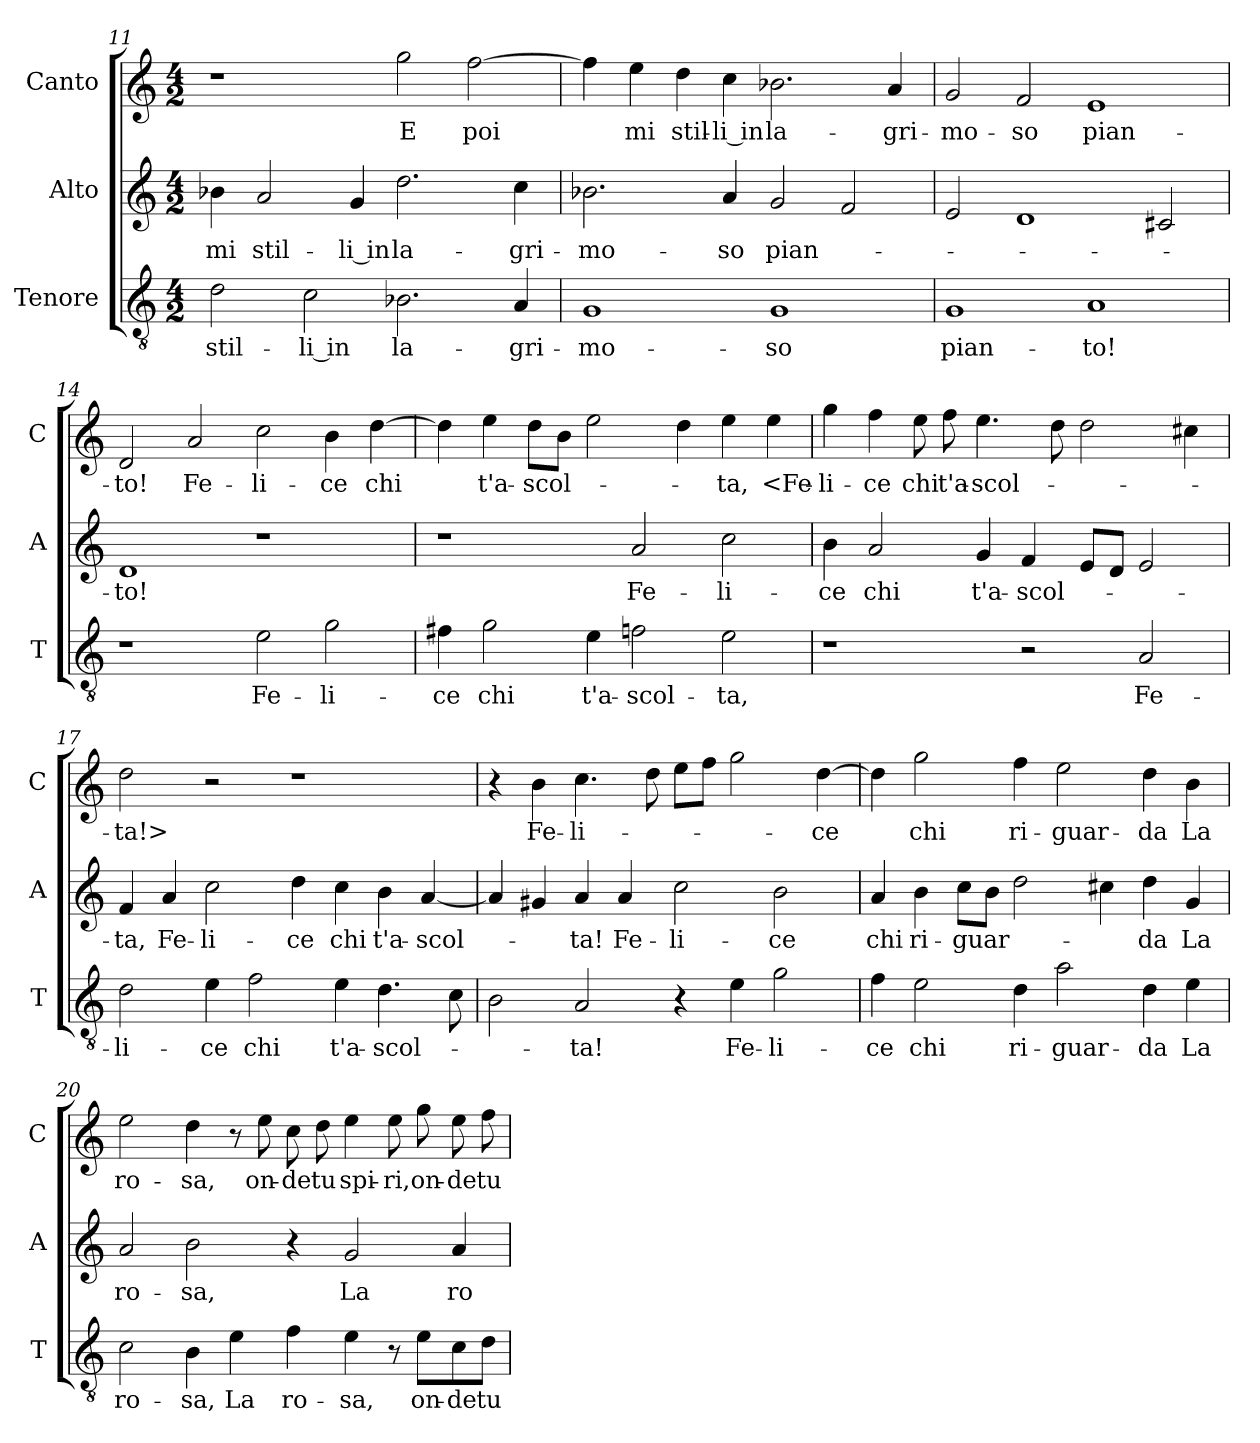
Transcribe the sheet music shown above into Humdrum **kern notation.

**kern	**text	**kern	**text	**kern	**text
*part3	*part3	*part2	*part2	*part1	*part1
*staff3	*staff3	*staff2	*staff2	*staff1	*staff1
*I"Tenore	*	*I"Alto	*	*I"Canto	*
*I'T	*	*I'A	*	*I'C	*
*clefGv2	*	*clefG2	*	*clefG2	*
*k[]	*	*k[]	*	*k[]	*
*C:	*	*C:	*	*C:	*
*M4/2	*	*M4/2	*	*M4/2	*
=11	=11	=11	=11	=11	=11
2d	stil-	4b-X	mi	1r	.
.	.	2a	stil-	.	.
2c	-li in	.	.	.	.
.	.	4g	-li in	.	.
2.B-X	la-	2.dd	la-	2gg	E
.	.	.	.	[2ff	poi
4A	-gri-	4cc	-gri-	.	.
=12	=12	=12	=12	=12	=12
1G	-mo-	2.b-X	-mo-	4ff]	.
.	.	.	.	4ee	mi
.	.	.	.	4dd	stil-
.	.	4a	-so	4cc	-li in
1G	-so	2g	pian-	2.b-X	la-
.	.	2f	.	.	.
.	.	.	.	4a	-gri-
=13	=13	=13	=13	=13	=13
1G	pian-	2e	.	2g	-mo-
.	.	1d	.	2f	-so
1A	-to!	.	.	1e	pian-
.	.	2c#X	.	.	.
=14	=14	=14	=14	=14	=14
1r	.	1d	-to!	2d	-to!
.	.	.	.	2a	Fe-
2e	Fe-	1r	.	2cc	-li-
2g	-li-	.	.	4b	-ce
.	.	.	.	[4dd	chi
=15	=15	=15	=15	=15	=15
4f#X	-ce	1r	.	4dd]	.
2g	chi	.	.	4ee	t'a-
.	.	.	.	8ddL	-scol-
.	.	.	.	8bJ	.
4e	t'a-	.	.	2ee	.
2fn	-scol-	2a	Fe-	.	.
.	.	.	.	4dd	.
2e	-ta,	2cc	-li-	4ee	-ta,
.	.	.	.	4ee	<Fe-
=16	=16	=16	=16	=16	=16
1r	.	4b	-ce	4gg	-li-
.	.	2a	chi	4ff	-ce
.	.	.	.	8ee	chi
.	.	.	.	8ff	t'a-
.	.	4g	t'a-	4.ee	-scol-
2r	.	4f	-scol-	.	.
.	.	.	.	8dd	.
.	.	8eL	.	2dd	.
.	.	8dJ	.	.	.
2A	Fe-	2e	.	.	.
.	.	.	.	4cc#X	.
=17	=17	=17	=17	=17	=17
2d	-li-	4f	-ta,	2dd	-ta!>
.	.	4a	Fe-	.	.
4e	-ce	2cc	-li-	2r	.
2f	chi	.	.	.	.
.	.	4dd	-ce	1r	.
4e	t'a-	4cc	chi	.	.
4.d	-scol-	4b	t'a-	.	.
.	.	[4a	-scol-	.	.
8c	.	.	.	.	.
=18	=18	=18	=18	=18	=18
2B	.	4a]	.	4r	.
.	.	4g#X	.	4b	Fe-
2A	-ta!	4a	-ta!	4.cc	-li-
.	.	4a	Fe-	.	.
.	.	.	.	8dd	.
4r	.	2cc	-li-	8eeL	.
.	.	.	.	8ffJ	.
4e	Fe-	.	.	2gg	.
2g	-li-	2b	-ce	.	.
.	.	.	.	[4dd	-ce
=19	=19	=19	=19	=19	=19
4f	-ce	4a	chi	4dd]	.
2e	chi	4b	ri-	2gg	chi
.	.	8ccL	-guar-	.	.
.	.	8bJ	.	.	.
4d	ri-	2dd	.	4ff	ri-
2a	-guar-	.	.	2ee	-guar-
.	.	4cc#X	.	.	.
4d	-da	4dd	-da	4dd	-da
4e	La	4g	La	4b	La
=20	=20	=20	=20	=20	=20
2c	ro-	2a	ro-	2ee	ro-
4B	-sa,	2b	-sa,	4dd	-sa,
4e	La	.	.	8r	.
.	.	.	.	8ee	on-
4f	ro-	4r	.	8cc	-de
.	.	.	.	8dd	tu
4e	-sa,	2g	La	4ee	spi-
8r	.	.	.	8ee	-ri,
8e\L	on-	.	.	8gg	on-
8c\	-de	4a	ro-	8ee	-de
8d\J	tu	.	.	8ff	tu
=	=	=	=	=	=
*-	*-	*-	*-	*-	*-
